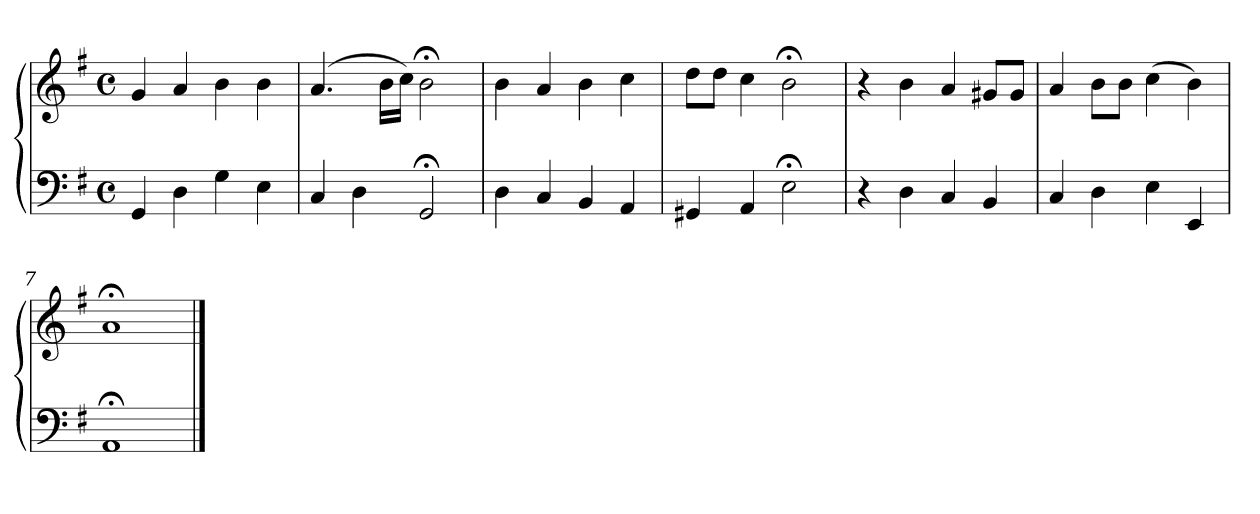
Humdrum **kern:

**kern	**kern
*part1	*part1
*staff2	*staff1
*clefF4	*clefG2
*k[f#]	*k[f#]
*M4/4	*M4/4
*met(c)	*met(c)
=1	=1
4GG	4g
4D	4a
4G	4b
4E	4b
=2	=2
4C	(4.a
4D	.
.	16bLL
.	16ccJJ)
2GG;<	2b;<
=3	=3
4D	4b
4C	4a
4BB	4b
4AA	4cc
=4	=4
4GG#X	8ddL
.	8ddJ
4AA	4cc
2E;<	2b;<
=5	=5
4r	4r
4D	4b
4C	4a
4BB	8g#XL
.	8g#J
=6	=6
4C	4a
4D	8bL
.	8bJ
4E	(4cc
4EE	4b)
!!LO:LB:g=z
=7	=7
1AA;<	1a;<
==	==
*-	*-
